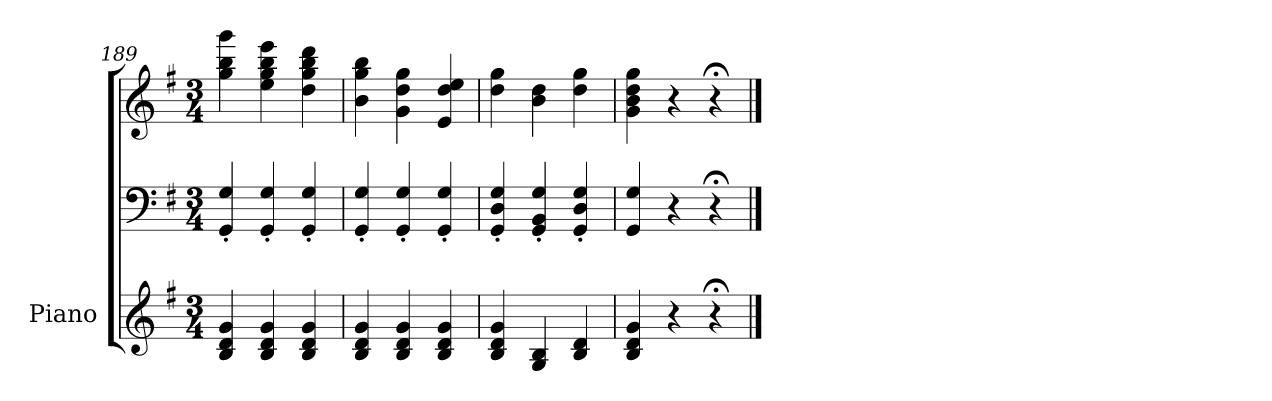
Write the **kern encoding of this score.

**kern	**kern	**kern
*part1	*part1	*part1
*staff3	*staff2	*staff1
*I"Piano	*	*
*I'Pno.	*	*
*clefG2	*clefF4	*clefG2
*k[f#]	*k[f#]	*k[f#]
*M3/4	*M3/4	*M3/4
=189	=189	=189
4B/ 4d/ 4g/	4GG/' 4G/'	4gg\ 4bb\ 4ggg\
4B/ 4d/ 4g/	4GG/' 4G/'	4ee\ 4gg\ 4bb\ 4eee\
4B/ 4d/ 4g/	4GG/' 4G/'	4dd\ 4gg\ 4bb\ 4ddd\
=190	=190	=190
4B/ 4d/ 4g/	4GG/' 4G/'	4b\ 4gg\ 4bb\
4B/ 4d/ 4g/	4GG/' 4G/'	4g\ 4dd\ 4gg\
4B/ 4d/ 4g/	4GG/' 4G/'	4e/ 4dd/ 4ee/
!!LO:LB:g=z
=191	=191	=191
*	*	*MM196
4B/ 4d/ 4g/	4GG/' 4D/' 4G/'	4dd\ 4gg\
*	*	*MM186
4G/ 4B/	4GG/' 4BB/' 4G/'	4b\ 4dd\
*	*	*MM176
4B/ 4d/	4GG/' 4D/' 4G/'	4dd\ 4gg\
=192	=192	=192
4B/ 4d/ 4g/	4GG/ 4G/	4g\ 4b\ 4dd\ 4gg\
4r	4r	4r
4r;<	4r;<	4r;<
==	==	==
*-	*-	*-
